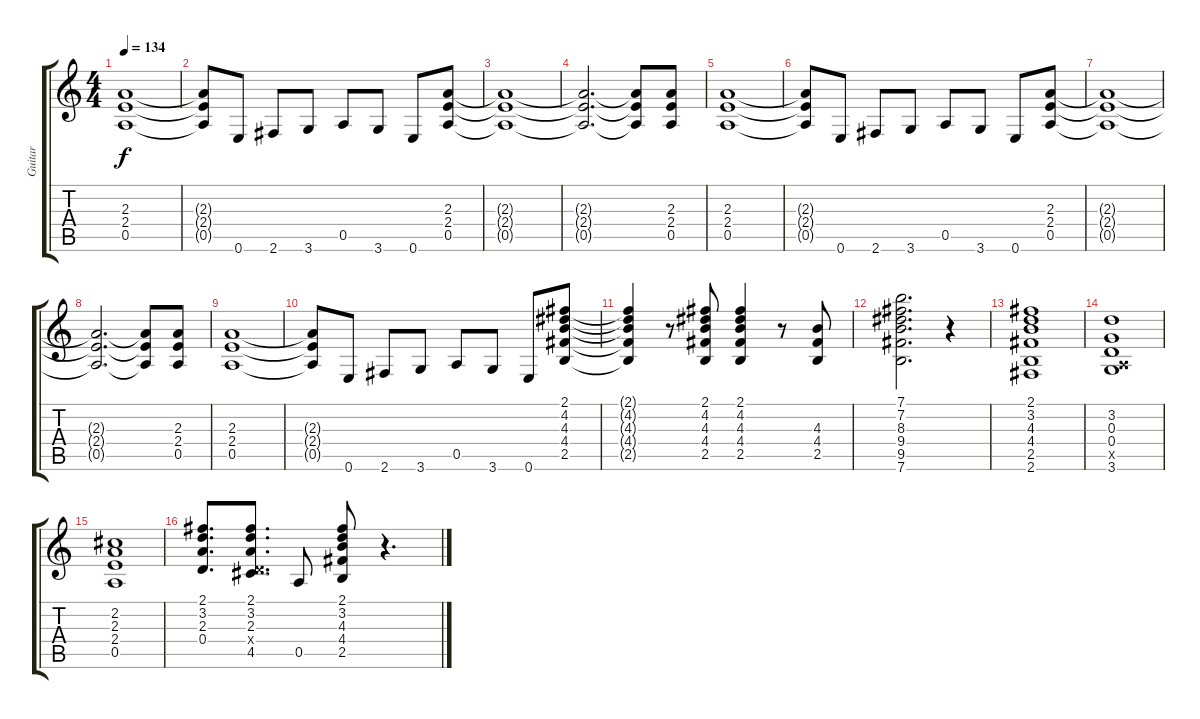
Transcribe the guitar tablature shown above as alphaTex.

\track ("Guitar" "Guitar") {instrument distortionguitar}
\staff {score tabs}
\tuning (E4 B3 G3 D3 A2 E2) {hide}
\ts (4 4)
\tempo 134
\clef g2
\ks c
(2.3{t} 2.4{t} 0.5{t}).1{dy f} |
(2.3{t} 2.4{t} 0.5{t}).8 0.6.8 2.6.8 3.6.8 0.5.8 3.6.8 0.6.8 (2.3 2.4 0.5).8 |
(2.3{t} 2.4{t} 0.5{t}).1 |
(2.3{t} 2.4{t} 0.5{t}).2{d} (2.3{t} 2.4{t} 0.5{t}).8 (2.3 2.4 0.5).8 |
(2.3 2.4 0.5).1 |
(2.3{t} 2.4{t} 0.5{t}).8 0.6.8 2.6.8 3.6.8 0.5.8 3.6.8 0.6.8 (2.3 2.4 0.5).8 |
(2.3{t} 2.4{t} 0.5{t}).1 |
(2.3{t} 2.4{t} 0.5{t}).2{d} (2.3{t} 2.4{t} 0.5{t}).8 (2.3 2.4 0.5).8 |
(2.3 2.4 0.5).1 |
(2.3{t} 2.4{t} 0.5{t}).8 0.6.8 2.6.8 3.6.8 0.5.8 3.6.8 0.6.8 (2.1 4.2 4.3 4.4 2.5).8 |
(2.1{t} 4.2{t} 4.3{t} 4.4{t} 2.5{t}).4 r.8 (2.1 4.2 4.3 4.4 2.5).8 (2.1 4.2 4.3 4.4 2.5).4 r.8 (4.3 4.4 2.5).8 |
(7.1 7.2 8.3 9.4 9.5 7.6).2{d} r.4 |
(2.1 3.2 4.3 4.4 2.5 2.6).1 |
(3.2 0.3 0.4 0.5{x} 3.6).1 |
(2.2 2.3 2.4 0.5).1 |
(2.1 3.2 2.3 0.4).8{d} (2.1 3.2 2.3 0.4{x} 4.5).8{d} 0.5.8 (2.1 3.2 4.3 4.4 2.5).8 r.4{d}
